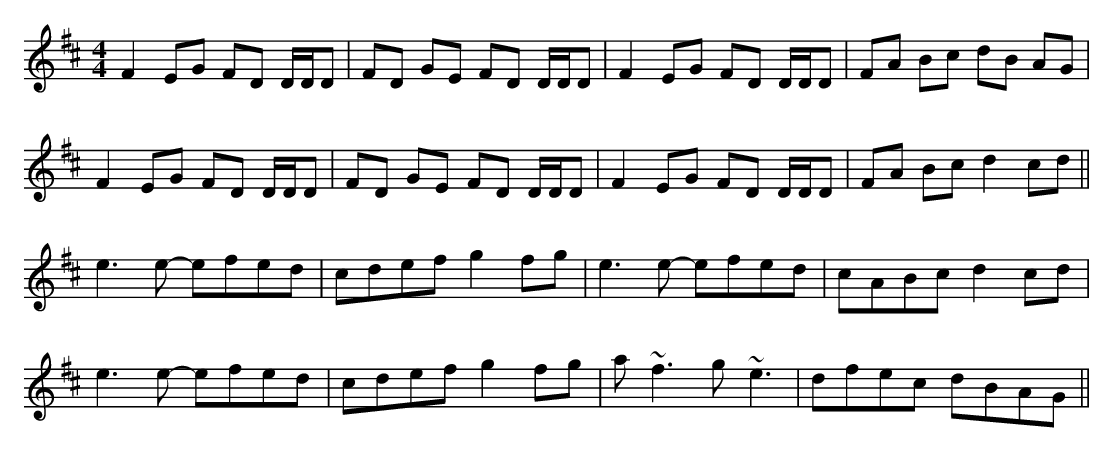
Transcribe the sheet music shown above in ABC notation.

X:1
M:4/4
K:D
F2 EG FD D/D/D|FD GE FD D/D/D|F2 EG FD D/D/D|FA Bc dB AG|
F2 EG FD D/D/D|FD GE FD D/D/D|F2 EG FD D/D/D|FA Bc d2 cd||
e3 e -efed|cdef g2 fg|e3 e -efed|cABc d2 cd|
e3 e -efed|cdef g2 fg|a~f3 g~e3|dfec dBAG||
